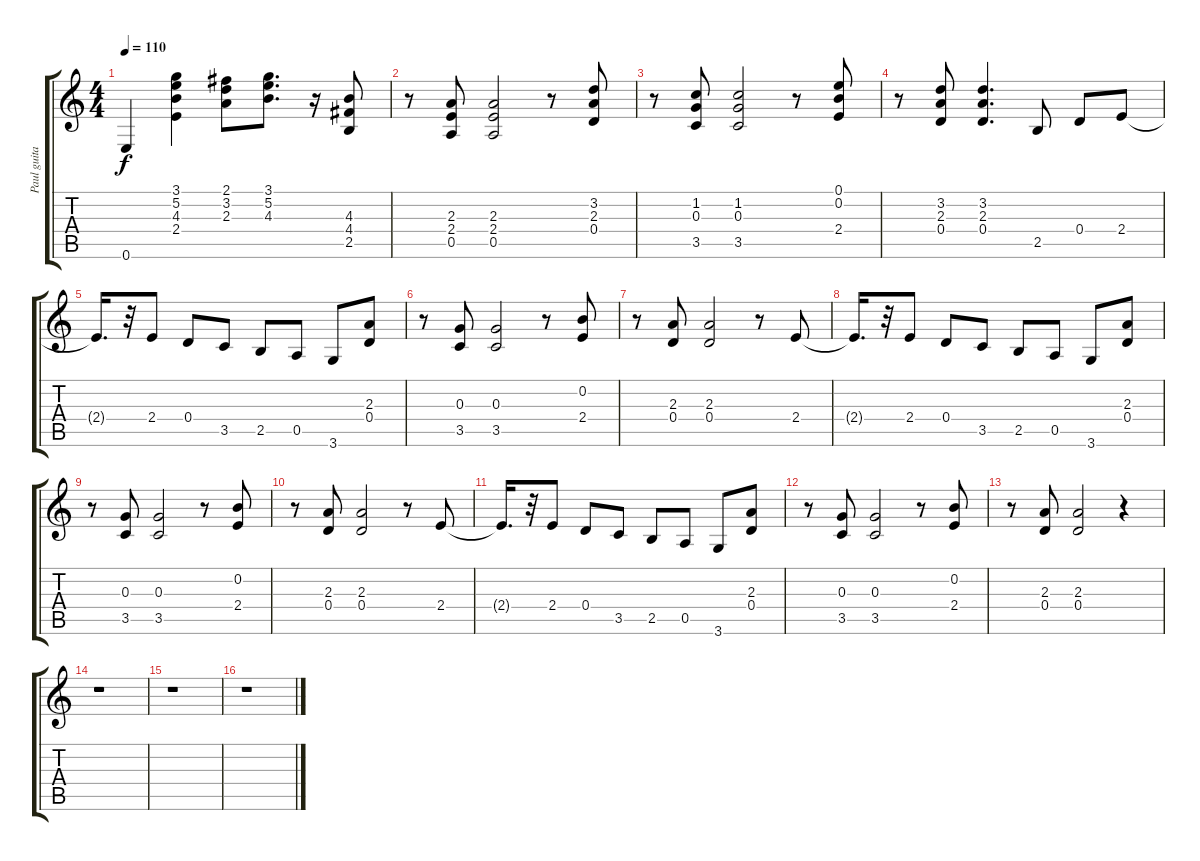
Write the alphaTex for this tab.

\track ("Paul guitar 1" "Paul guita") {instrument distortionguitar}
\staff {score tabs}
\tuning (E4 B3 G3 D3 A2 E2) {hide}
\ts (4 4)
\tempo 110
\clef g2
\ks c
0.6.4{dy f} (3.1 5.2 4.3 2.4).4 (2.1 3.2 2.3).8 (3.1 5.2 4.3).8{d} r.16 (4.3 4.4 2.5).8 |
r.8 (2.3 2.4 0.5).8 (2.3 2.4 0.5).2 r.8 (3.2 2.3 0.4).8 |
r.8 (1.2 0.3 3.5).8 (1.2 0.3 3.5).2 r.8 (0.1 0.2 2.4).8 |
r.8 (3.2 2.3 0.4).8 (3.2 2.3 0.4).4{d} 2.5.8 0.4.8 2.4.8 |
2.4{t}.16{d} r.32 2.4.8 0.4.8 3.5.8 2.5.8 0.5.8 3.6.8 (2.3 0.4).8 |
r.8 (0.3 3.5).8 (0.3 3.5).2 r.8 (0.2 2.4).8 |
r.8 (2.3 0.4).8 (2.3 0.4).2 r.8 2.4.8 |
2.4{t}.16{d} r.32 2.4.8 0.4.8 3.5.8 2.5.8 0.5.8 3.6.8 (2.3 0.4).8 |
r.8 (0.3 3.5).8 (0.3 3.5).2 r.8 (0.2 2.4).8 |
r.8 (2.3 0.4).8 (2.3 0.4).2 r.8 2.4.8 |
2.4{t}.16{d} r.32 2.4.8 0.4.8 3.5.8 2.5.8 0.5.8 3.6.8 (2.3 0.4).8 |
r.8 (0.3 3.5).8 (0.3 3.5).2 r.8 (0.2 2.4).8 |
r.8 (2.3 0.4).8 (2.3 0.4).2 r.4 |
r.1 |
r.1 |
r.1
